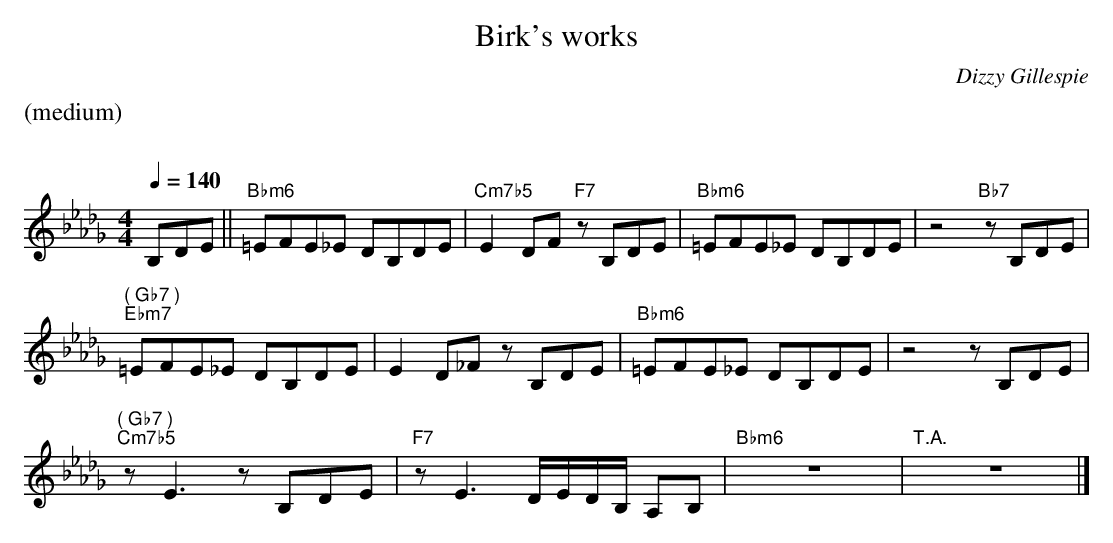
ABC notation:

X:1
T: Birk's works
M:4/4
L:1/8
C:Dizzy Gillespie
Q:1/4=140
%%staves (chords melody)
K:Bbm
%%text (medium)
%%vskip 20
V:chords
x3 || "Bbm6"x4 x4 | "Cm7b5"x4 "F7"x4 | "Bbm6"x4 x4 | x4 "Bb7"x4 |
"( Gb7 )" "Ebm7"x4 x4 | x4 x4 | "Bbm6"x4 x4 | x4 x4 |
"( Gb7 )" "Cm7b5"x4 x4 | "F7"x4 x4 | "Bbm6"x4 x4 | "T.A."x4 x4 |]
V:melody
B,DE || =EFE_E  DB,DE | E2DF zB,DE | =EFE_E  DB,DE | z4 zB,DE |
 =EFE_E DB,DE | E2D_F zB,DE | =EFE_E DB,DE | z4 zB,DE |
 zE3 zB,DE | zE3 D/E/D/B,/ A,B, | z8 | z8 |]
